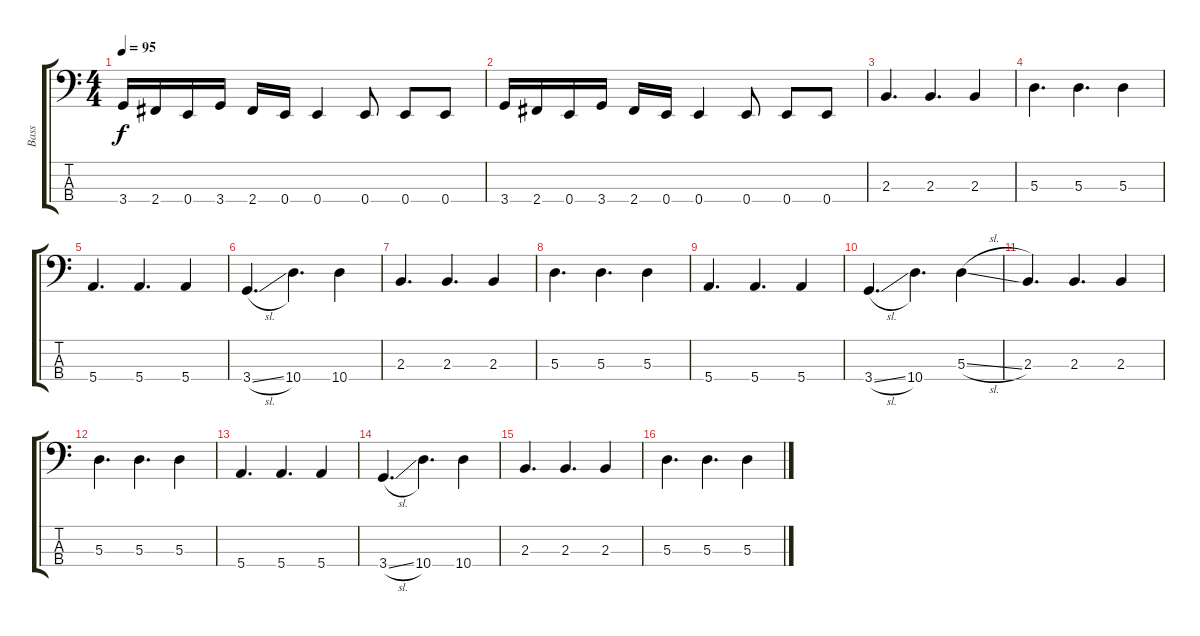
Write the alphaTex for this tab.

\track ("Bass" "Bass") {instrument electricbassfinger}
\staff {score tabs}
\tuning (G2 D2 A1 E1) {hide}
\ts (4 4)
\tempo 95
\clef f4
\ks c
3.4.16{dy f} 2.4.16 0.4.16 3.4.16 2.4.16 0.4.16 0.4.4 0.4.8 0.4.8 0.4.8 |
3.4.16 2.4.16 0.4.16 3.4.16 2.4.16 0.4.16 0.4.4 0.4.8 0.4.8 0.4.8 |
2.3.4{d} 2.3.4{d} 2.3.4 |
5.3.4{d} 5.3.4{d} 5.3.4 |
5.4.4{d} 5.4.4{d} 5.4.4 |
3.4{sl}.4{d} 10.4.4{d} 10.4.4 |
2.3.4{d} 2.3.4{d} 2.3.4 |
5.3.4{d} 5.3.4{d} 5.3.4 |
5.4.4{d} 5.4.4{d} 5.4.4 |
3.4{sl}.4{d} 10.4.4{d} 5.3{sl}.4 |
2.3.4{d} 2.3.4{d} 2.3.4 |
5.3.4{d} 5.3.4{d} 5.3.4 |
5.4.4{d} 5.4.4{d} 5.4.4 |
3.4{sl}.4{d} 10.4.4{d} 10.4.4 |
2.3.4{d} 2.3.4{d} 2.3.4 |
5.3.4{d} 5.3.4{d} 5.3.4
